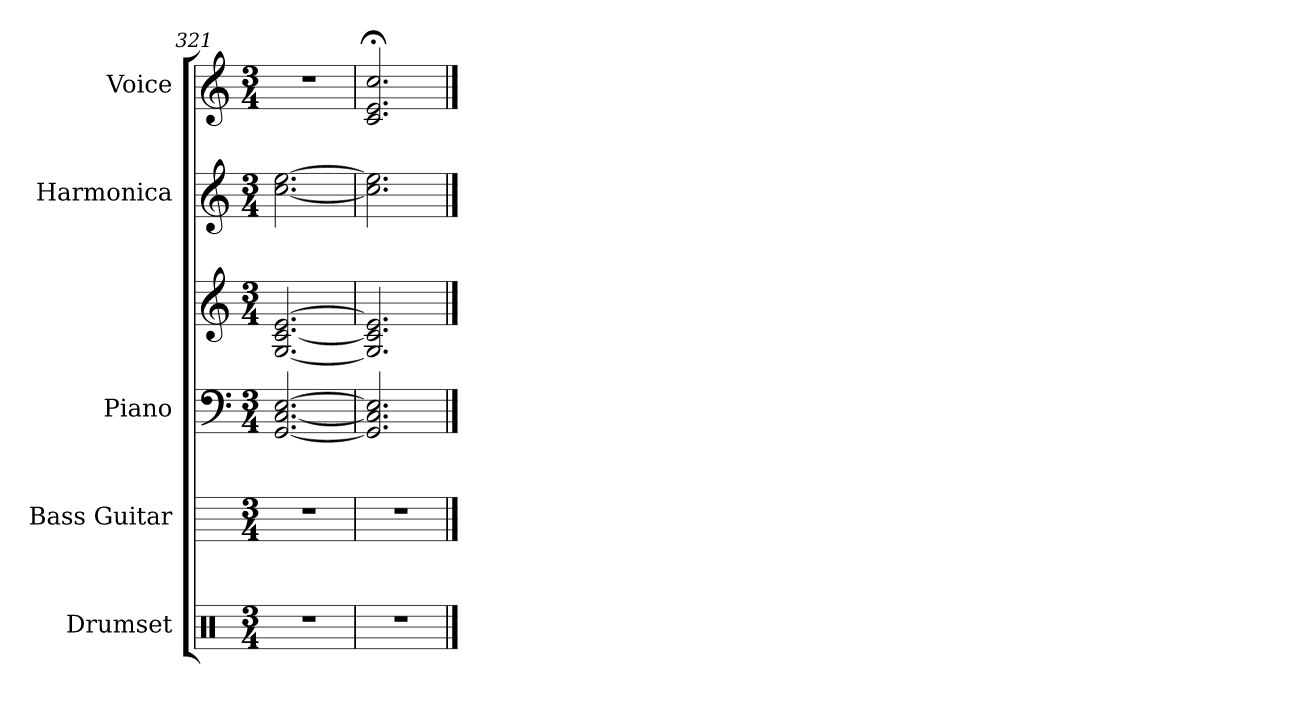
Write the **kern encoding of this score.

**kern	**kern	**kern	**kern	**kern	**kern
*part5	*part4	*part3	*part3	*part2	*part1
*staff6	*staff5	*staff4	*staff3	*staff2	*staff1
*I"Drumset	*I"Bass Guitar	*I"Piano	*	*I"Harmonica	*I"Voice
*I'D. Set	*I'B. Guit.	*I'Pno.	*	*I'Harm.	*I'Vo.
*clefX	*	*clefF4	*clefG2	*clefG2	*clefG2
*	*ITrd7c12	*	*	*	*
*k[]	*k[]	*k[]	*k[]	*k[]	*k[]
*M3/4	*M3/4	*M3/4	*M3/4	*M3/4	*M3/4
=321	=321	=321	=321	=321	=321
2.r	2.r	[2.GG/ [2.C/ [2.E/	[2.G/ [2.c/ [2.e/	[2.cc\ [2.ee\	2.r
=322	=322	=322	=322	=322	=322
2.r	2.r	2.GG/] 2.C/] 2.E/]	2.G/] 2.c/] 2.e/]	2.cc\] 2.ee\]	2.c/;< 2.e/;< 2.cc/;<
==	==	==	==	==	==
*-	*-	*-	*-	*-	*-
